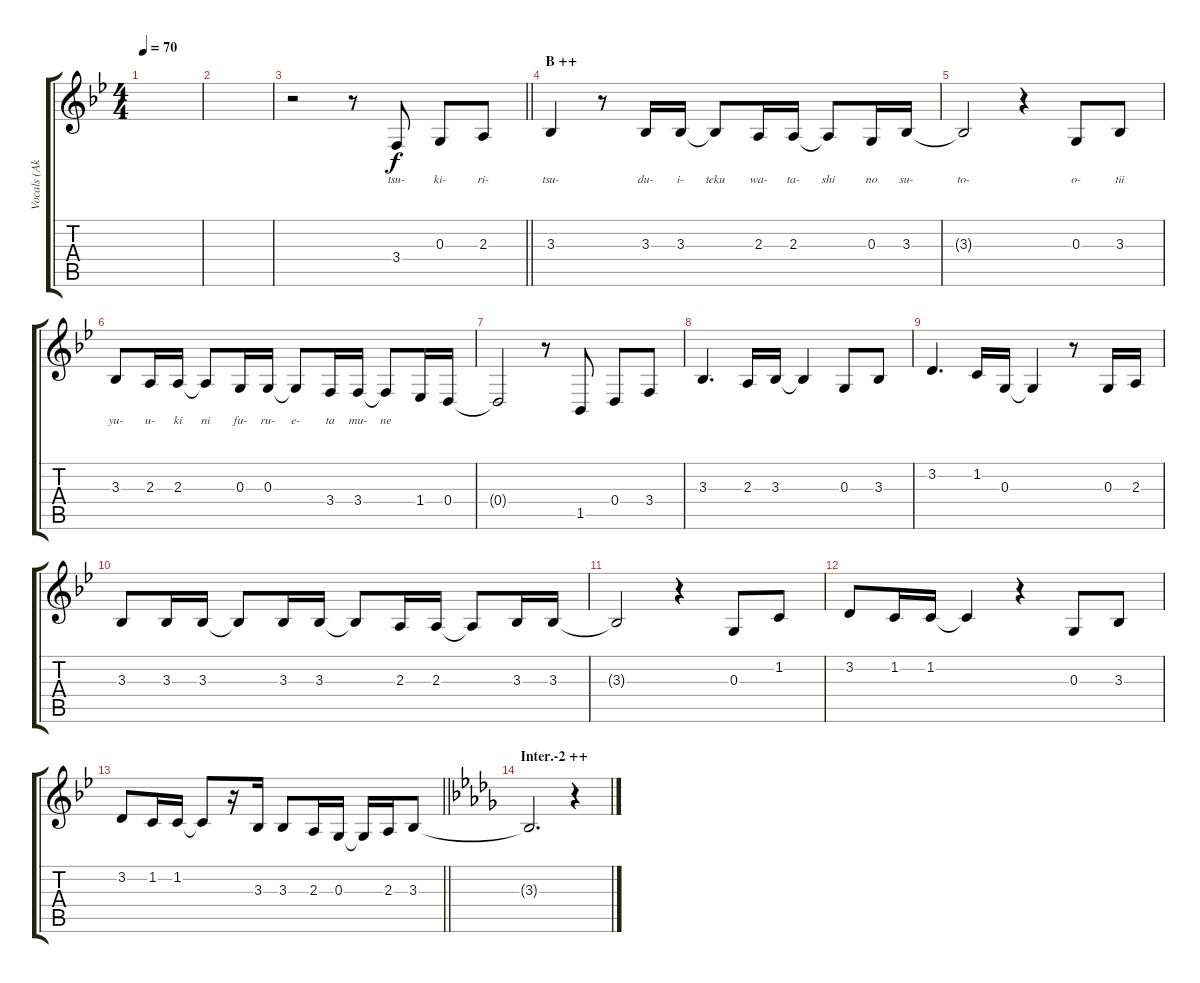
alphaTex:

\track ("Vocals (Akiyama Mio)" "Vocals (Ak") {instrument altosax}
\staff {score tabs}
\tuning (E4 B3 G3 D3 A2 E2) {hide}
\ts (4 4)
\tempo 70
\clef g2
\ks bb
|
|
\barLineRight lightlight
r.2 r.8 3.4.8{lyrics (0 "tsu-") lyrics (1 "") lyrics (2 "") lyrics (3 "") lyrics (4 "")} 0.3.8{lyrics (0 "ki-") lyrics (1 "") lyrics (2 "") lyrics (3 "") lyrics (4 "")} 2.3.8{lyrics (0 "ri-") lyrics (1 "") lyrics (2 "") lyrics (3 "") lyrics (4 "")} |
\section ("" "B ++")
3.3.4{lyrics (0 "tsu-") lyrics (1 "") lyrics (2 "") lyrics (3 "") lyrics (4 "")} r.8 3.3.16{lyrics (0 "du-") lyrics (1 "") lyrics (2 "") lyrics (3 "") lyrics (4 "")} 3.3.16{lyrics (0 "i-") lyrics (1 "") lyrics (2 "") lyrics (3 "") lyrics (4 "")} 3.3{t}.8{lyrics (0 "teku") lyrics (1 "") lyrics (2 "") lyrics (3 "") lyrics (4 "")} 2.3.16{lyrics (0 "wa-") lyrics (1 "") lyrics (2 "") lyrics (3 "") lyrics (4 "")} 2.3.16{lyrics (0 "ta-") lyrics (1 "") lyrics (2 "") lyrics (3 "") lyrics (4 "")} 2.3{t}.8{lyrics (0 "shi") lyrics (1 "") lyrics (2 "") lyrics (3 "") lyrics (4 "")} 0.3.16{lyrics (0 "no") lyrics (1 "") lyrics (2 "") lyrics (3 "") lyrics (4 "")} 3.3.16{lyrics (0 "su-") lyrics (1 "") lyrics (2 "") lyrics (3 "") lyrics (4 "")} |
3.3{t}.2{lyrics (0 "to-") lyrics (1 "") lyrics (2 "") lyrics (3 "") lyrics (4 "")} r.4 0.3.8{lyrics (0 "o-") lyrics (1 "") lyrics (2 "") lyrics (3 "") lyrics (4 "")} 3.3.8{lyrics (0 "tii") lyrics (1 "") lyrics (2 "") lyrics (3 "") lyrics (4 "")} |
3.3.8{lyrics (0 "yu-") lyrics (1 "") lyrics (2 "") lyrics (3 "") lyrics (4 "")} 2.3.16{lyrics (0 "u-") lyrics (1 "") lyrics (2 "") lyrics (3 "") lyrics (4 "")} 2.3.16{lyrics (0 "ki") lyrics (1 "") lyrics (2 "") lyrics (3 "") lyrics (4 "")} 2.3{t}.8{lyrics (0 "ni") lyrics (1 "") lyrics (2 "") lyrics (3 "") lyrics (4 "")} 0.3.16{lyrics (0 "fu-") lyrics (1 "") lyrics (2 "") lyrics (3 "") lyrics (4 "")} 0.3.16{lyrics (0 "ru-") lyrics (1 "") lyrics (2 "") lyrics (3 "") lyrics (4 "")} 0.3{t}.8{lyrics (0 "e-") lyrics (1 "") lyrics (2 "") lyrics (3 "") lyrics (4 "")} 3.4.16{lyrics (0 "ta") lyrics (1 "") lyrics (2 "") lyrics (3 "") lyrics (4 "")} 3.4.16{lyrics (0 "mu-") lyrics (1 "") lyrics (2 "") lyrics (3 "") lyrics (4 "")} 3.4{t}.8{lyrics (0 "ne") lyrics (1 "") lyrics (2 "") lyrics (3 "") lyrics (4 "")} 1.4.16 0.4.16 |
0.4{t}.2 r.8 1.5.8 0.4.8 3.4.8 |
3.3.4{d} 2.3.16 3.3.16 3.3{t}.4 0.3.8 3.3.8 |
3.2.4{d} 1.2.16 0.3.16 0.3{t}.4 r.8 0.3.16 2.3.16 |
3.3.8 3.3.16 3.3.16 3.3{t}.8 3.3.16 3.3.16 3.3{t}.8 2.3.16 2.3.16 2.3{t}.8 3.3.16 3.3.16 |
3.3{t}.2 r.4 0.3.8 1.2.8 |
3.2.8 1.2.16 1.2.16 1.2{t}.4 r.4 0.3.8 3.3.8 |
\barLineRight lightlight
3.2.8 1.2.16 1.2.16 1.2{t}.8 r.16 3.3.16 3.3.8 2.3.16 0.3.16 0.3{t}.16 2.3.16 3.3.8 |
\section ("" "Inter.-2 ++")
\ks db
3.3{t}.2{d} r.4
